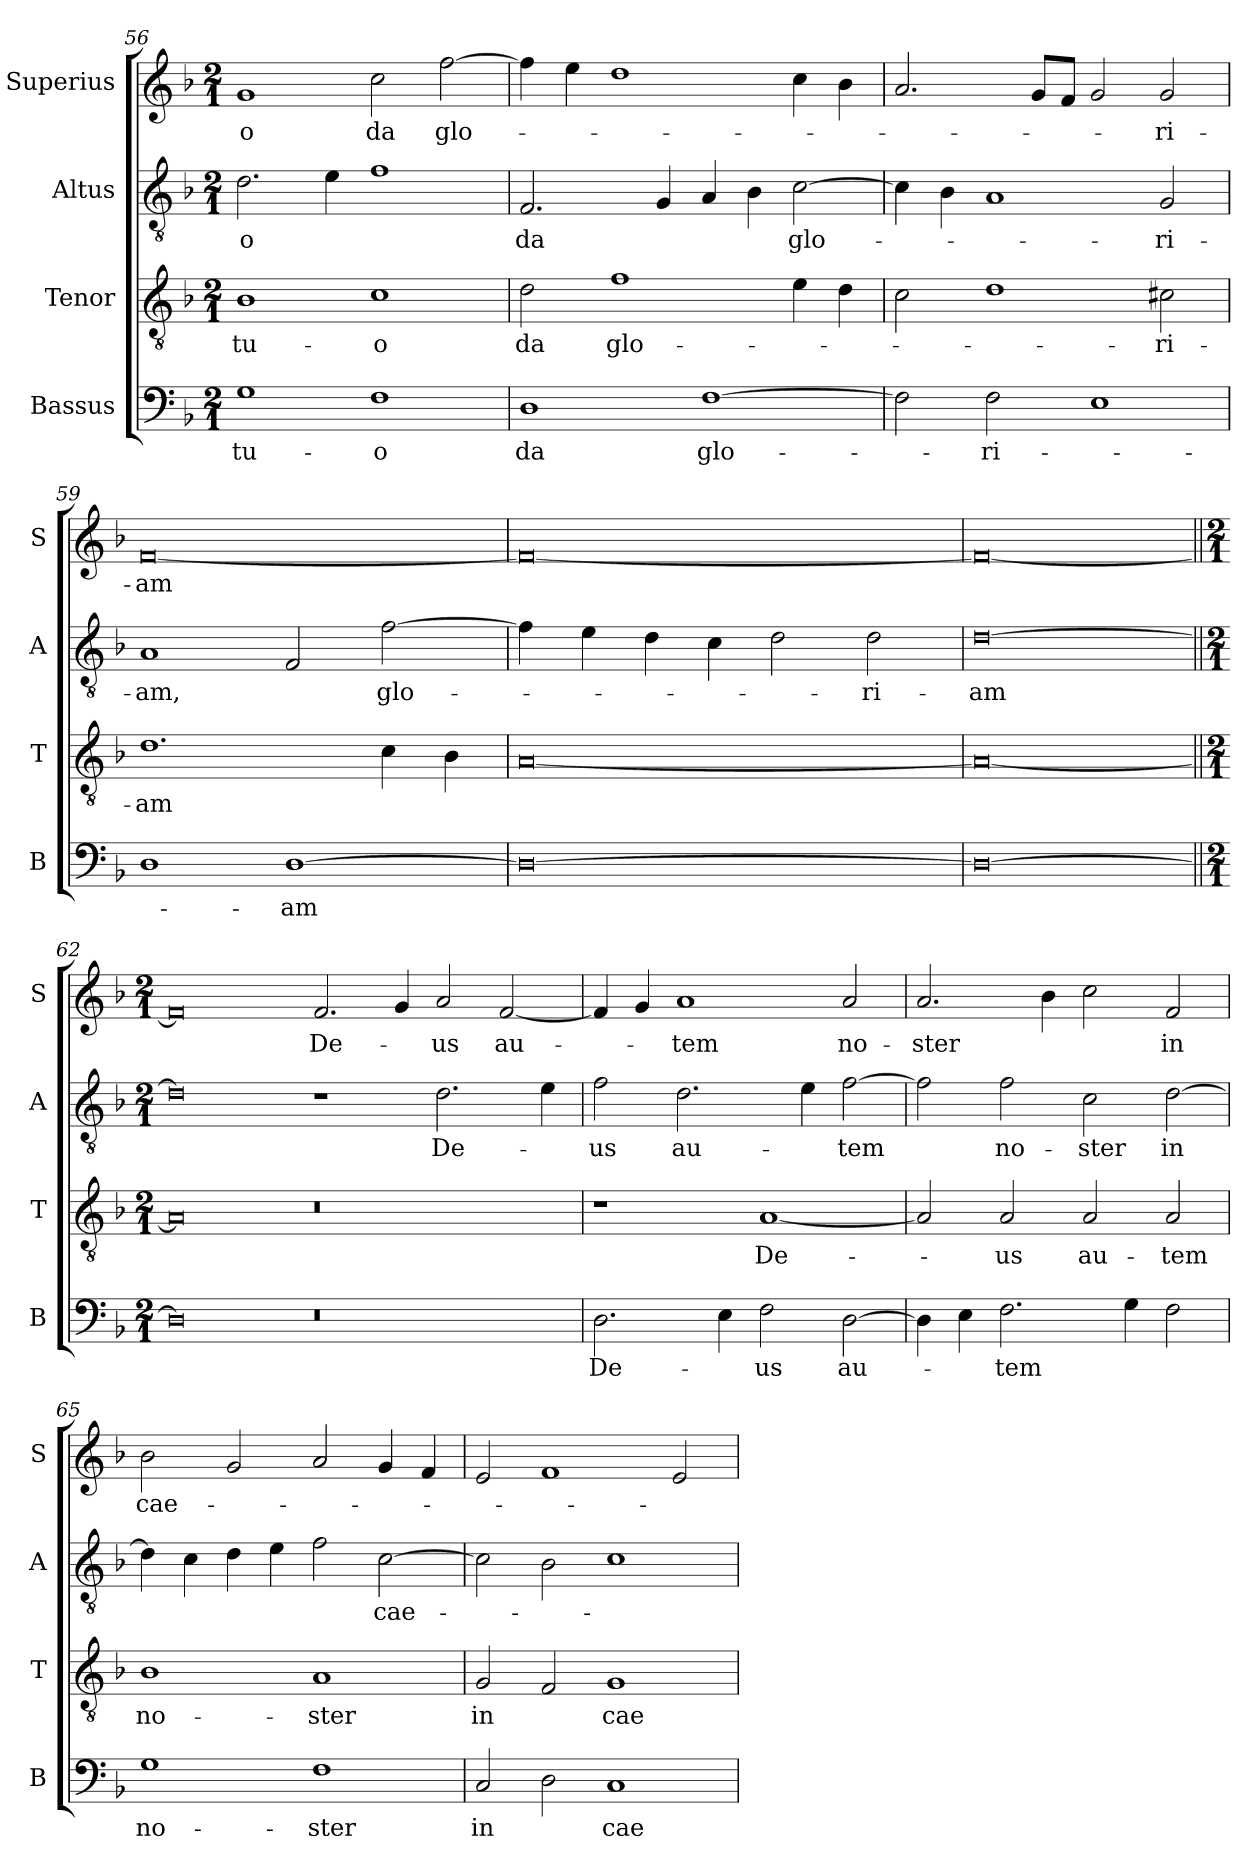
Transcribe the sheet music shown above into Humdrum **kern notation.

**kern	**text	**kern	**text	**kern	**text	**kern	**text
*part4	*part4	*part3	*part3	*part2	*part2	*part1	*part1
*staff4	*staff4	*staff3	*staff3	*staff2	*staff2	*staff1	*staff1
*I"Bassus	*	*I"Tenor	*	*I"Altus	*	*I"Superius	*
*I'B	*	*I'T	*	*I'A	*	*I'S	*
*clefF4	*	*clefGv2	*	*clefGv2	*	*clefG2	*
*k[b-]	*	*k[b-]	*	*k[b-]	*	*k[b-]	*
*F:	*	*F:	*	*F:	*	*F:	*
*M2/1	*	*M2/1	*	*M2/1	*	*M2/1	*
=56	=56	=56	=56	=56	=56	=56	=56
1G	tu-	1B-	tu-	2.d	-o	1g	-o
.	.	.	.	4e	.	.	.
1F	-o	1c	-o	1f	.	2cc	da
.	.	.	.	.	.	[2ff	glo-
=57	=57	=57	=57	=57	=57	=57	=57
1D	da	2d	da	2.F	da	4ff]	.
.	.	.	.	.	.	4ee	.
.	.	1f	glo-	.	.	1dd	.
.	.	.	.	4G	.	.	.
[1F	glo-	.	.	4A	.	.	.
.	.	.	.	4B-	.	.	.
.	.	4e	.	[2c	glo-	4cc	.
.	.	4d	.	.	.	4b-	.
=58	=58	=58	=58	=58	=58	=58	=58
2F]	.	2c	.	4c]	.	2.a	.
.	.	.	.	4B-	.	.	.
2F	-ri-	1d	.	1A	.	.	.
.	.	.	.	.	.	8gL	.
.	.	.	.	.	.	8fJ	.
1E	.	.	.	.	.	2g	.
.	.	2c#X	-ri-	2G	-ri-	2g	-ri-
=59	=59	=59	=59	=59	=59	=59	=59
1D	.	1.d	-am	1A	-am,	[0f	-am
[1D	-am	.	.	2F	.	.	.
.	.	4c	.	[2f	glo-	.	.
.	.	4B-	.	.	.	.	.
=60	=60	=60	=60	=60	=60	=60	=60
0D_	.	[0A	.	4f]	.	0f_	.
.	.	.	.	4e	.	.	.
.	.	.	.	4d	.	.	.
.	.	.	.	4c	.	.	.
.	.	.	.	2d	.	.	.
.	.	.	.	2d	-ri-	.	.
=61	=61	=61	=61	=61	=61	=61	=61
0D_	.	0A_	.	[0d	-am	0f_	.
=62||	=62||	=62||	=62||	=62||	=62||	=62||	=62||
*M2/1	*	*M2/1	*	*M2/1	*	*M2/1	*
0D]	.	0A]	.	0d]	.	0f]	.
0r	.	0r	.	1r	.	2.f	De-
.	.	.	.	.	.	4g	.
.	.	.	.	2.d	De-	2a	-us
.	.	.	.	.	.	[2f	au-
.	.	.	.	4e	.	.	.
=63	=63	=63	=63	=63	=63	=63	=63
2.D	De-	1r	.	2f	-us	4f]	.
.	.	.	.	.	.	4g	.
.	.	.	.	2.d	au-	1a	-tem
4E	.	.	.	.	.	.	.
2F	-us	[1A	De-	.	.	.	.
.	.	.	.	4e	.	.	.
[2D	au-	.	.	[2f	-tem	2a	no-
=64	=64	=64	=64	=64	=64	=64	=64
4D]	.	2A]	.	2f]	.	2.a	-ster
4E	.	.	.	.	.	.	.
2.F	-tem	2A	-us	2f	no-	.	.
.	.	.	.	.	.	4b-	.
.	.	2A	au-	2c	-ster	2cc	.
4G	.	.	.	.	.	.	.
2F	.	2A	-tem	[2d	in	2f	in
=65	=65	=65	=65	=65	=65	=65	=65
1G	no-	1B-	no-	4d]	.	2b-	cae-
.	.	.	.	4c	.	.	.
.	.	.	.	4d	.	2g	.
.	.	.	.	4e	.	.	.
1F	-ster	1A	-ster	2f	.	2a	.
.	.	.	.	[2c	cae-	4g	.
.	.	.	.	.	.	4f	.
=66	=66	=66	=66	=66	=66	=66	=66
2C	in	2G	in	2c]	.	2e	.
2D	.	2F	.	2B-	.	1f	.
1C	cae-	1G	cae-	1c	.	.	.
.	.	.	.	.	.	2e	.
=	=	=	=	=	=	=	=
*-	*-	*-	*-	*-	*-	*-	*-
